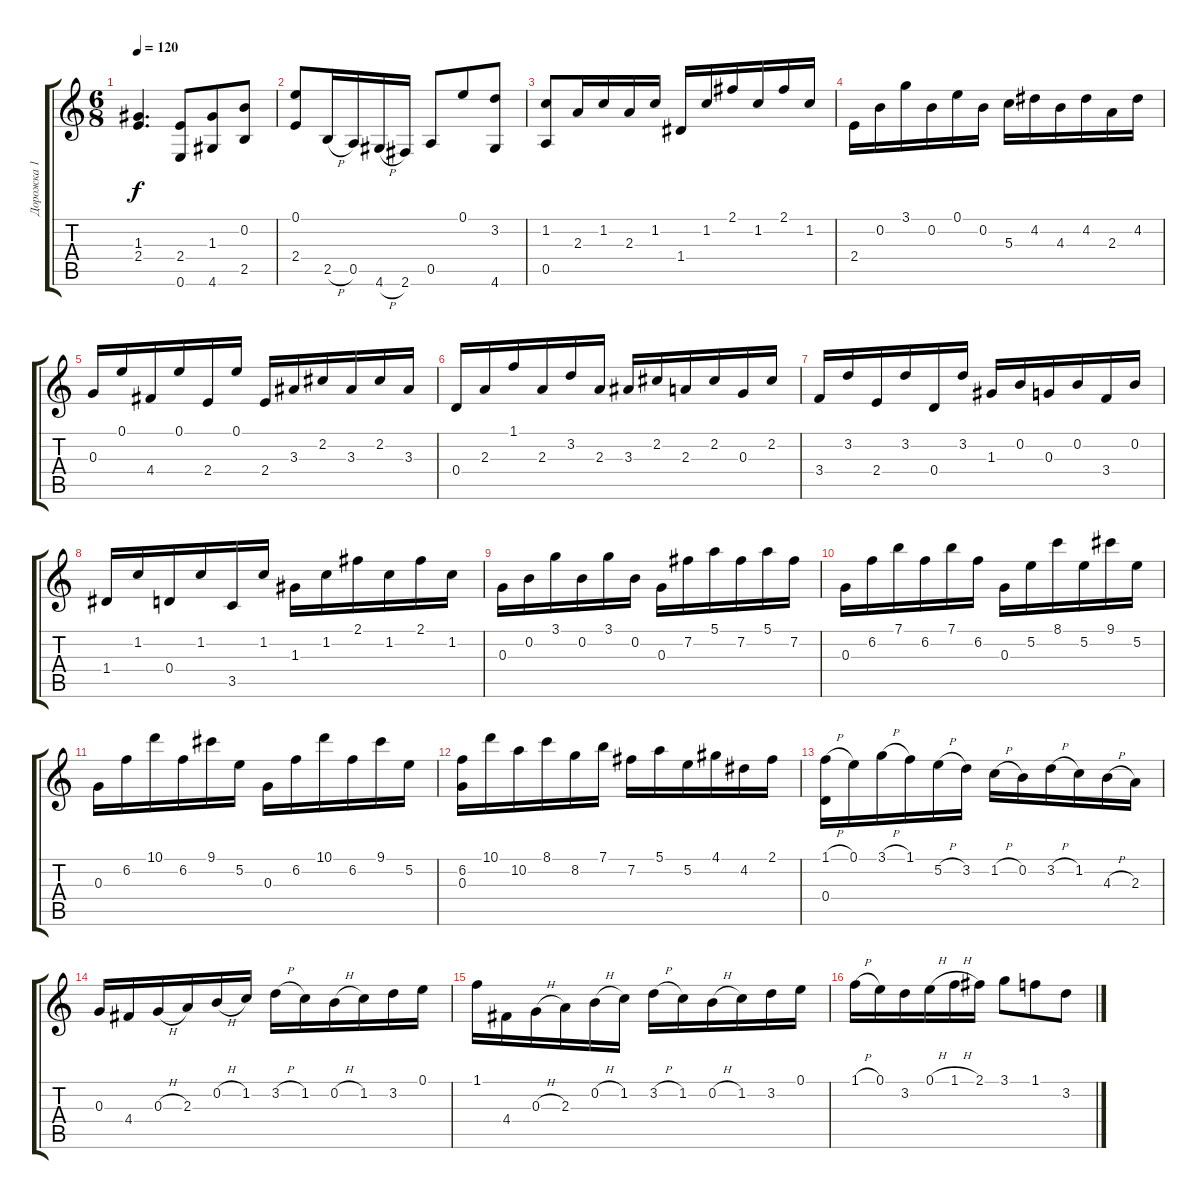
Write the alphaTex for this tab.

\track ("Дорожка 1" "Дорожка 1") {instrument acousticguitarnylon}
\staff {score tabs}
\tuning (E4 B3 G3 D3 A2 E2) {hide}
\ts (6 8)
\tempo 120
\clef g2
\ks c
(1.3 2.4).4{d dy f} (2.4 0.6).8 (1.3 4.6).8 (0.2 2.5).8 |
(0.1 2.4).8 2.5{h}.16 0.5.16 4.6{h}.16 2.6.16 0.5.8 0.1.8 (3.2 4.6).8 |
(1.2 0.5).8 2.3.16 1.2.16 2.3.16 1.2.16 1.4.16 1.2.16 2.1.16 1.2.16 2.1.16 1.2.16 |
2.4.16 0.2.16 3.1.16 0.2.16 0.1.16 0.2.16 5.3.16 4.2.16 4.3.16 4.2.16 2.3.16 4.2.16 |
0.3.16 0.1.16 4.4.16 0.1.16 2.4.16 0.1.16 2.4.16 3.3.16 2.2.16 3.3.16 2.2.16 3.3.16 |
0.4.16 2.3.16 1.1.16 2.3.16 3.2.16 2.3.16 3.3.16 2.2.16 2.3.16 2.2.16 0.3.16 2.2.16 |
3.4.16 3.2.16 2.4.16 3.2.16 0.4.16 3.2.16 1.3.16 0.2.16 0.3.16 0.2.16 3.4.16 0.2.16 |
1.4.16 1.2.16 0.4.16 1.2.16 3.5.16 1.2.16 1.3.16 1.2.16 2.1.16 1.2.16 2.1.16 1.2.16 |
0.3.16 0.2.16 3.1.16 0.2.16 3.1.16 0.2.16 0.3.16 7.2.16 5.1.16 7.2.16 5.1.16 7.2.16 |
0.3.16 6.2.16 7.1.16 6.2.16 7.1.16 6.2.16 0.3.16 5.2.16 8.1.16 5.2.16 9.1.16 5.2.16 |
0.3.16 6.2.16 10.1.16 6.2.16 9.1.16 5.2.16 0.3.16 6.2.16 10.1.16 6.2.16 9.1.16 5.2.16 |
(6.2 0.3).16 10.1.16 10.2.16 8.1.16 8.2.16 7.1.16 7.2.16 5.1.16 5.2.16 4.1.16 4.2.16 2.1.16 |
(1.1{h} 0.4).16 0.1.16 3.1{h}.16 1.1.16 5.2{h}.16 3.2.16 1.2{h}.16 0.2.16 3.2{h}.16 1.2.16 4.3{h}.16 2.3.16 |
0.3.16 4.4.16 0.3{h}.16 2.3.16 0.2{h}.16 1.2.16 3.2{h}.16 1.2.16 0.2{h}.16 1.2.16 3.2.16 0.1.16 |
1.1.16 4.4.16 0.3{h}.16 2.3.16 0.2{h}.16 1.2.16 3.2{h}.16 1.2.16 0.2{h}.16 1.2.16 3.2.16 0.1.16 |
1.1{h}.16 0.1.16 3.2.16 0.1{h}.16 1.1{h}.16 2.1.16 3.1.8 1.1.8 3.2.8
